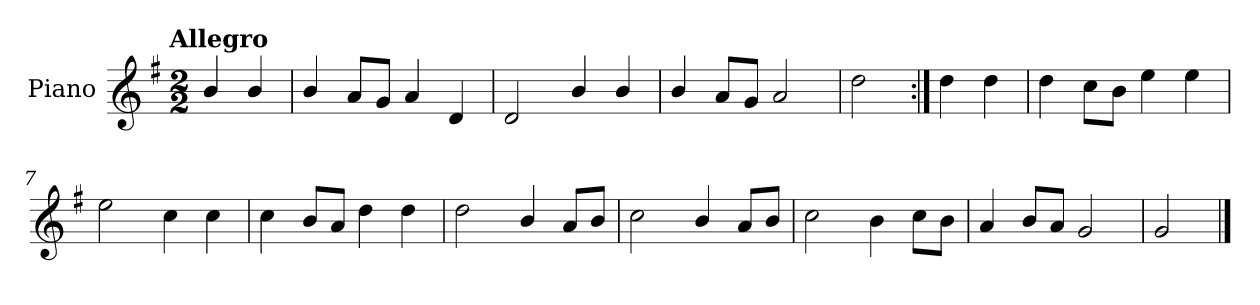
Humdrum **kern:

**kern
*part1
*staff1
*I"Piano
*I'Pno.
*clefG2
*k[f#]
!!LO:TX:omd:t=Allegro
*M2/2
*MM144
=
4b/
4b/
=1
4b/
8a/L
8g/J
4a/
4d/
=2
2d/
4b/
4b/
=3
4b/
8a/L
8g/J
2a/
!!LO:LB:g=z
=4
2dd\
=5:|!
4dd\
4dd\
=6
4dd\
8cc\L
8b\J
4ee\
4ee\
=7
2ee\
4cc\
4cc\
=8
4cc\
8b/L
8a/J
4dd\
4dd\
=9
2dd\
4b/
8a/L
8b/J
!!LO:LB:g=z
=10
2cc\
4b/
8a/L
8b/J
=11
2cc\
4b\
8cc\L
8b\J
=12
4a/
8b/L
8a/J
2g/
=13
2g/
==
*-
